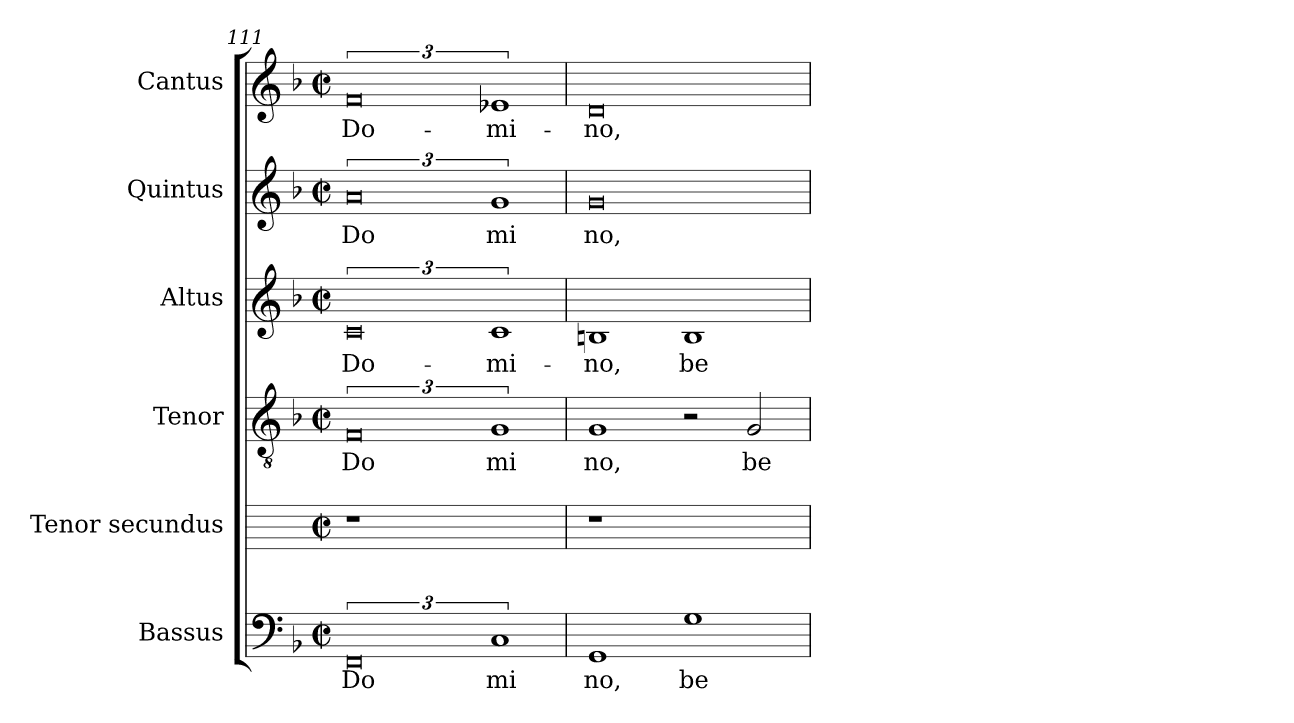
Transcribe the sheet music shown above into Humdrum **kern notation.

**kern	**text	**kern	**kern	**text	**kern	**text	**kern	**text	**kern	**text
*part6	*part6	*part5	*part4	*part4	*part3	*part3	*part2	*part2	*part1	*part1
*staff6	*staff6	*staff5	*staff4	*staff4	*staff3	*staff3	*staff2	*staff2	*staff1	*staff1
*I"Bassus	*	*I"Tenor  secundus	*I"Tenor	*	*I"Altus	*	*I"Quintus	*	*I"Cantus	*
*I'B	*	*	*I'T	*	*I'A	*	*I'Q	*	*I'C	*
*clefF4	*	*	*clefGv2	*	*clefG2	*	*clefG2	*	*clefG2	*
*k[b-]	*	*k[]	*k[b-]	*	*k[b-]	*	*k[b-]	*	*k[b-]	*
*F:	*	*C:	*F:	*	*F:	*	*F:	*	*F:	*
*M2/2	*	*M2/2	*M2/2	*	*M2/2	*	*M2/2	*	*M2/2	*
*met(c|)	*	*met(c|)	*met(c|)	*	*met(c|)	*	*met(c|)	*	*met(c|)	*
=111	=111	=111	=111	=111	=111	=111	=111	=111	=111	=111
!	!LO:LY:b:cj	!	!	!LO:LY:b:cj	!	!LO:LY:b:cj	!	!LO:LY:b:cj	!	!LO:LY:b:cj
3%4FF	Do	1r	3%4F	Do	3%4c	Do-	3%4a	Do	3%4f	Do-
.	.	1ryy	.	.	.	.	.	.	.	.
!	!LO:LY:b:cj	!	!	!LO:LY:b:cj	!	!LO:LY:b:cj	!	!LO:LY:b:cj	!	!LO:LY:b:cj
3%2C/	mi	.	3%2G/	mi	3%2c/	-mi-	3%2g/	mi	3%2e-X/	-mi-
=112	=112	=112	=112	=112	=112	=112	=112	=112	=112	=112
!	!LO:LY:b:cj	!	!	!LO:LY:b:cj	!	!LO:LY:b:cj	!	!LO:LY:b:cj	!	!LO:LY:b:cj
1GG	no,	1r	1G	no,	1Bn	-no,	0g	no,	0d	-no,
!	!LO:LY:b:cj	!	!	!	!	!LO:LY:b:cj	!	!	!	!
1G	be	1ryy	2r	.	1B	be-	.	.	.	.
!	!	!	!	!LO:LY:b:cj	!	!	!	!	!	!
.	.	.	2G/	be	.	.	.	.	.	.
=	=	=	=	=	=	=	=	=	=	=
*-	*-	*-	*-	*-	*-	*-	*-	*-	*-	*-
